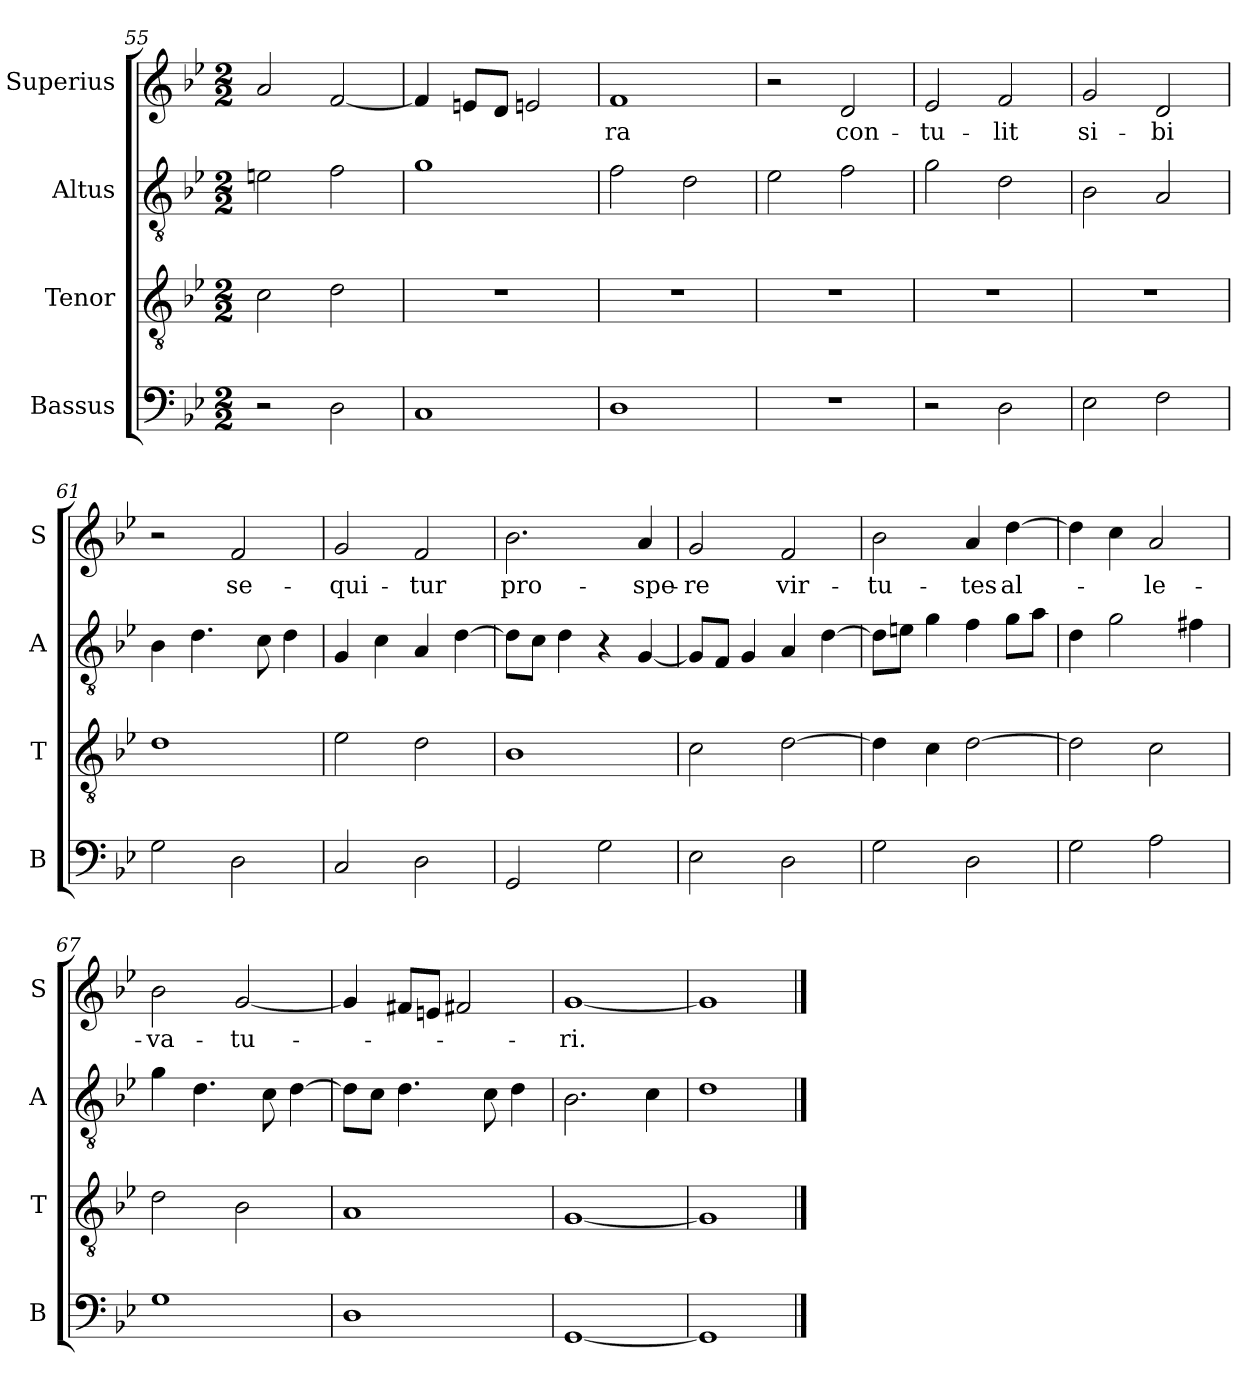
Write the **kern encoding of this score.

**kern	**kern	**kern	**kern	**text
*part4	*part3	*part2	*part1	*part1
*staff4	*staff3	*staff2	*staff1	*staff1
*I"Bassus	*I"Tenor	*I"Altus	*I"Superius	*
*I'B	*I'T	*I'A	*I'S	*
*clefF4	*clefGv2	*clefGv2	*clefG2	*
*k[b-e-]	*k[b-e-]	*k[b-e-]	*k[b-e-]	*
*M2/2	*M2/2	*M2/2	*M2/2	*
=55	=55	=55	=55	=55
2r	2c	2en	2a	.
2D	2d	2f	[2f	.
=56	=56	=56	=56	=56
1C	1r	1g	4f]	.
.	.	.	8enL	.
.	.	.	8dJ	.
.	.	.	2en	.
=57	=57	=57	=57	=57
1D	1r	2f	1f	-ra
.	.	2d	.	.
=58	=58	=58	=58	=58
1r	1r	2e-	2r	.
.	.	2f	2d	con-
=59	=59	=59	=59	=59
2r	1r	2g	2e-	-tu-
2D	.	2d	2f	-lit
=60	=60	=60	=60	=60
2E-	1r	2B-	2g	si-
2F	.	2A	2d	-bi
=61	=61	=61	=61	=61
2G	1d	4B-	2r	.
.	.	4.d	.	.
2D	.	.	2f	se-
.	.	8c	.	.
.	.	4d	.	.
=62	=62	=62	=62	=62
2C	2e-	4G	2g	-qui-
.	.	4c	.	.
2D	2d	4A	2f	-tur
.	.	[4d	.	.
=63	=63	=63	=63	=63
2GG	1B-	8dL]	2.b-	pro-
.	.	8cJ	.	.
.	.	4d	.	.
2G	.	4r	.	.
.	.	[4G	4a	-spe-
=64	=64	=64	=64	=64
2E-	2c	8GL]	2g	-re
.	.	8FJ	.	.
.	.	4G	.	.
2D	[2d	4A	2f	vir-
.	.	[4d	.	.
=65	=65	=65	=65	=65
2G	4d]	8dL]	2b-	-tu-
.	.	8enJ	.	.
.	4c	4g	.	.
2D	[2d	4f	4a	-tes
.	.	8gL	[4dd	al-
.	.	8aJ	.	.
=66	=66	=66	=66	=66
2G	2d]	4d	4dd]	.
.	.	2g	4cc	.
2A	2c	.	2a	-le-
.	.	4f#X	.	.
=67	=67	=67	=67	=67
1G	2d	4g	2b-	-va-
.	.	4.d	.	.
.	2B-	.	[2g	-tu-
.	.	8c	.	.
.	.	[4d	.	.
=68	=68	=68	=68	=68
1D	1A	8dL]	4g]	.
.	.	8cJ	.	.
.	.	4.d	8f#XL	.
.	.	.	8enJ	.
.	.	.	2f#X	.
.	.	8c	.	.
.	.	4d	.	.
=69	=69	=69	=69	=69
[1GG	[1G	2.B-	[1g	-ri.
.	.	4c	.	.
=70	=70	=70	=70	=70
1GG]	1G]	1d	1g]	.
==	==	==	==	==
*-	*-	*-	*-	*-
